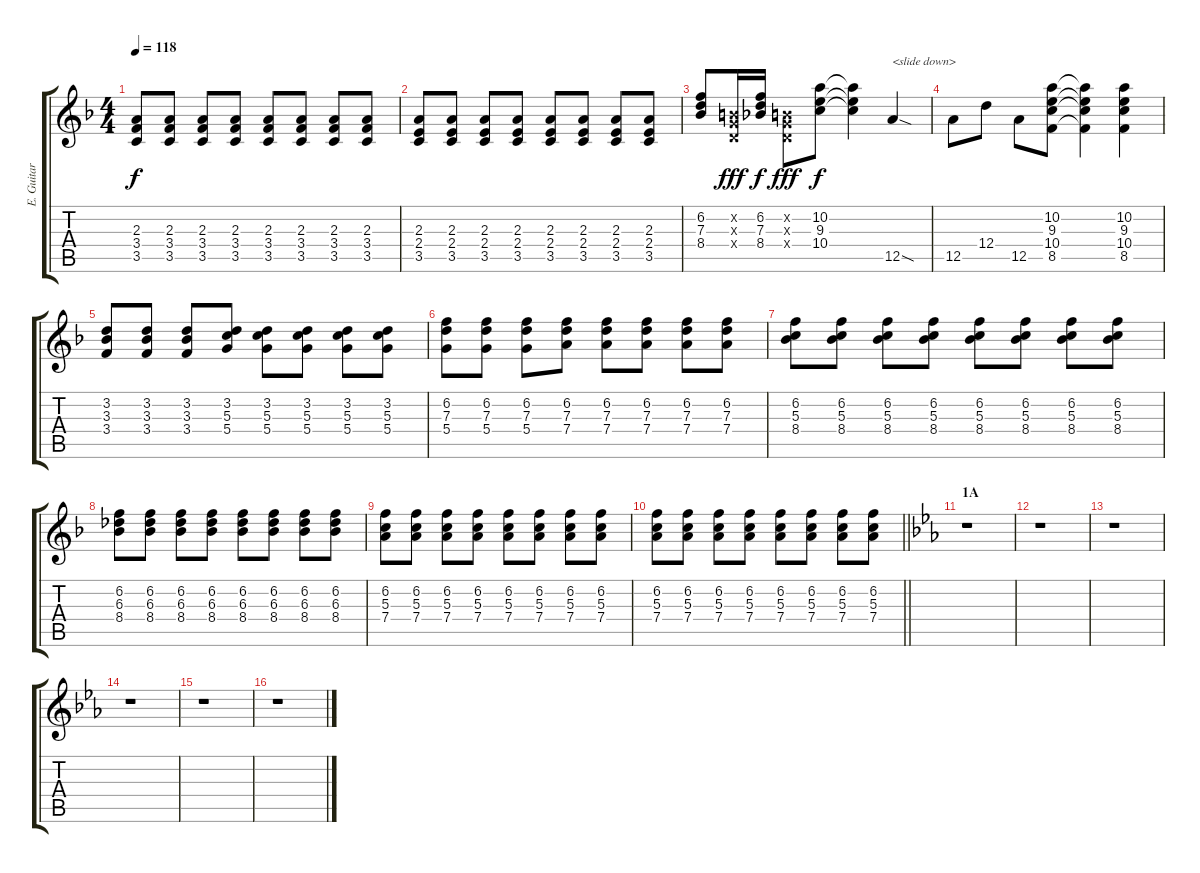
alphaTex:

\track ("E. Guitar II" "E. Guitar ") {instrument overdrivenguitar}
\staff {score tabs}
\tuning (E4 B3 G3 D3 A2 E2) {hide}
\ts (4 4)
\tempo 118
\clef g2
\ks f
(2.3 3.4 3.5).8{dy f} (2.3 3.4 3.5).8 (2.3 3.4 3.5).8 (2.3 3.4 3.5).8 (2.3 3.4 3.5).8 (2.3 3.4 3.5).8 (2.3 3.4 3.5).8 (2.3 3.4 3.5).8 |
(2.3 2.4 3.5).8 (2.3 2.4 3.5).8 (2.3 2.4 3.5).8 (2.3 2.4 3.5).8 (2.3 2.4 3.5).8 (2.3 2.4 3.5).8 (2.3 2.4 3.5).8 (2.3 2.4 3.5).8 |
(6.2 7.3 8.4).8 (0.2{x} 0.3{x} 0.4{x}).16{dy fff} (6.2 7.3 8.4).16{dy f} (0.2{x} 0.3{x} 0.4{x}).8{dy fff} (10.2 9.3 10.4).8{dy f} (10.2{t} 9.3{t} 10.4{t}).4 12.5{sod}.4{txt "<slide down>"} |
12.5.8 12.4.8 12.5.8 (10.2 9.3 10.4 8.5).8 (10.2{t} 9.3{t} 10.4{t} 8.5{t}).4 (10.2 9.3 10.4 8.5).4 |
(3.2 3.3 3.4).8 (3.2 3.3 3.4).8 (3.2 3.3 3.4).8 (3.2 5.3 5.4).8 (3.2 5.3 5.4).8 (3.2 5.3 5.4).8 (3.2 5.3 5.4).8 (3.2 5.3 5.4).8 |
(6.2 7.3 5.4).8 (6.2 7.3 5.4).8 (6.2 7.3 5.4).8 (6.2 7.3 7.4).8 (6.2 7.3 7.4).8 (6.2 7.3 7.4).8 (6.2 7.3 7.4).8 (6.2 7.3 7.4).8 |
(6.2 5.3 8.4).8 (6.2 5.3 8.4).8 (6.2 5.3 8.4).8 (6.2 5.3 8.4).8 (6.2 5.3 8.4).8 (6.2 5.3 8.4).8 (6.2 5.3 8.4).8 (6.2 5.3 8.4).8 |
(6.2 6.3 8.4).8 (6.2 6.3 8.4).8 (6.2 6.3 8.4).8 (6.2 6.3 8.4).8 (6.2 6.3 8.4).8 (6.2 6.3 8.4).8 (6.2 6.3 8.4).8 (6.2 6.3 8.4).8 |
(6.2 5.3 7.4).8 (6.2 5.3 7.4).8 (6.2 5.3 7.4).8 (6.2 5.3 7.4).8 (6.2 5.3 7.4).8 (6.2 5.3 7.4).8 (6.2 5.3 7.4).8 (6.2 5.3 7.4).8 |
\barLineRight lightlight
(6.2 5.3 7.4).8 (6.2 5.3 7.4).8 (6.2 5.3 7.4).8 (6.2 5.3 7.4).8 (6.2 5.3 7.4).8 (6.2 5.3 7.4).8 (6.2 5.3 7.4).8 (6.2 5.3 7.4).8 |
\section ("" "1A")
\ks eb
r.1 |
r.1 |
r.1 |
r.1 |
r.1 |
r.1
